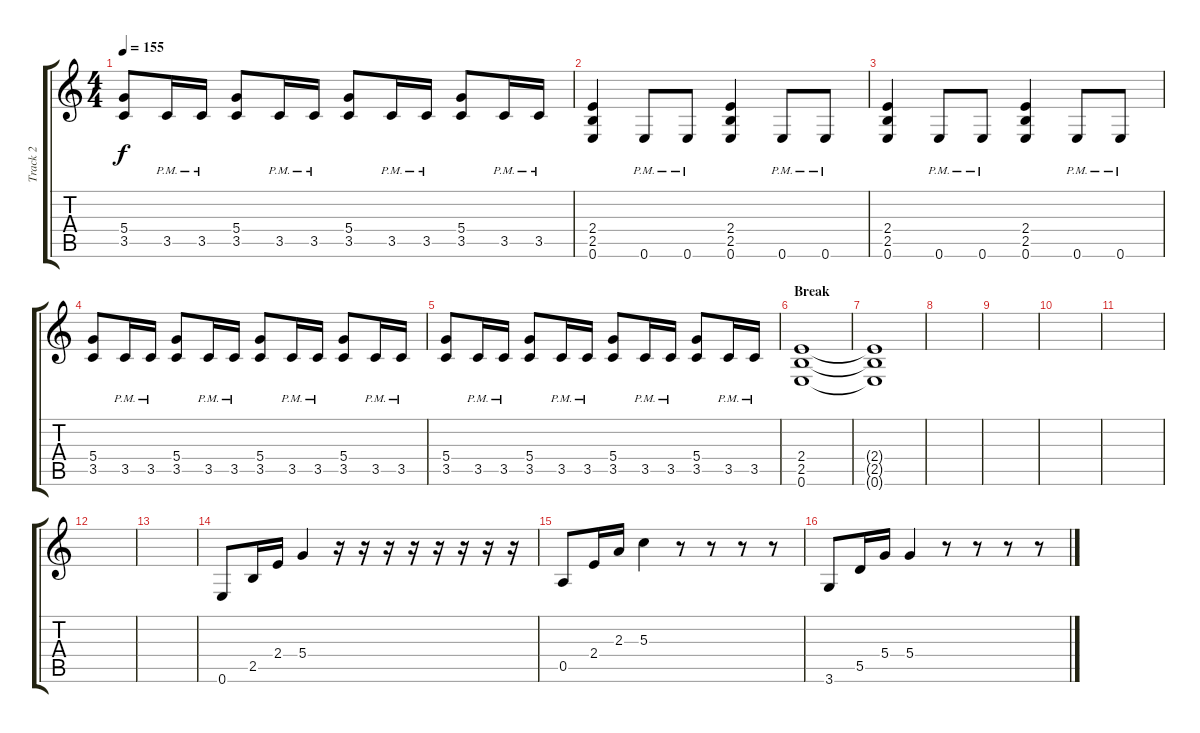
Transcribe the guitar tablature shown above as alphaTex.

\track ("Track 2" "Track 2") {instrument distortionguitar}
\staff {score tabs}
\tuning (E4 B3 G3 D3 A2 E2) {hide}
\ts (4 4)
\tempo 155
\clef g2
\ks c
(5.4 3.5).8{dy f} 3.5{pm}.16 3.5{pm}.16 (5.4 3.5).8 3.5{pm}.16 3.5{pm}.16 (5.4 3.5).8 3.5{pm}.16 3.5{pm}.16 (5.4 3.5).8 3.5{pm}.16 3.5{pm}.16 |
(2.4 2.5 0.6).4 0.6{pm}.8 0.6{pm}.8 (2.4 2.5 0.6).4 0.6{pm}.8 0.6{pm}.8 |
(2.4 2.5 0.6).4 0.6{pm}.8 0.6{pm}.8 (2.4 2.5 0.6).4 0.6{pm}.8 0.6{pm}.8 |
(5.4 3.5).8 3.5{pm}.16 3.5{pm}.16 (5.4 3.5).8 3.5{pm}.16 3.5{pm}.16 (5.4 3.5).8 3.5{pm}.16 3.5{pm}.16 (5.4 3.5).8 3.5{pm}.16 3.5{pm}.16 |
(5.4 3.5).8 3.5{pm}.16 3.5{pm}.16 (5.4 3.5).8 3.5{pm}.16 3.5{pm}.16 (5.4 3.5).8 3.5{pm}.16 3.5{pm}.16 (5.4 3.5).8 3.5{pm}.16 3.5{pm}.16 |
\section ("" "Break")
(2.4 2.5 0.6).1 |
(2.4{t} 2.5{t} 0.6{t}).1 |
|
|
|
|
|
|
0.6.8{volume 15 instrument acousticguitarsteel} 2.5.16 2.4.16 5.4.4 r.16 r.16 r.16 r.16 r.16 r.16 r.16 r.16 |
0.5.8 2.4.16 2.3.16 5.3.4 r.8 r.8 r.8 r.8 |
3.6.8 5.5.16 5.4.16 5.4.4 r.8 r.8 r.8 r.8
